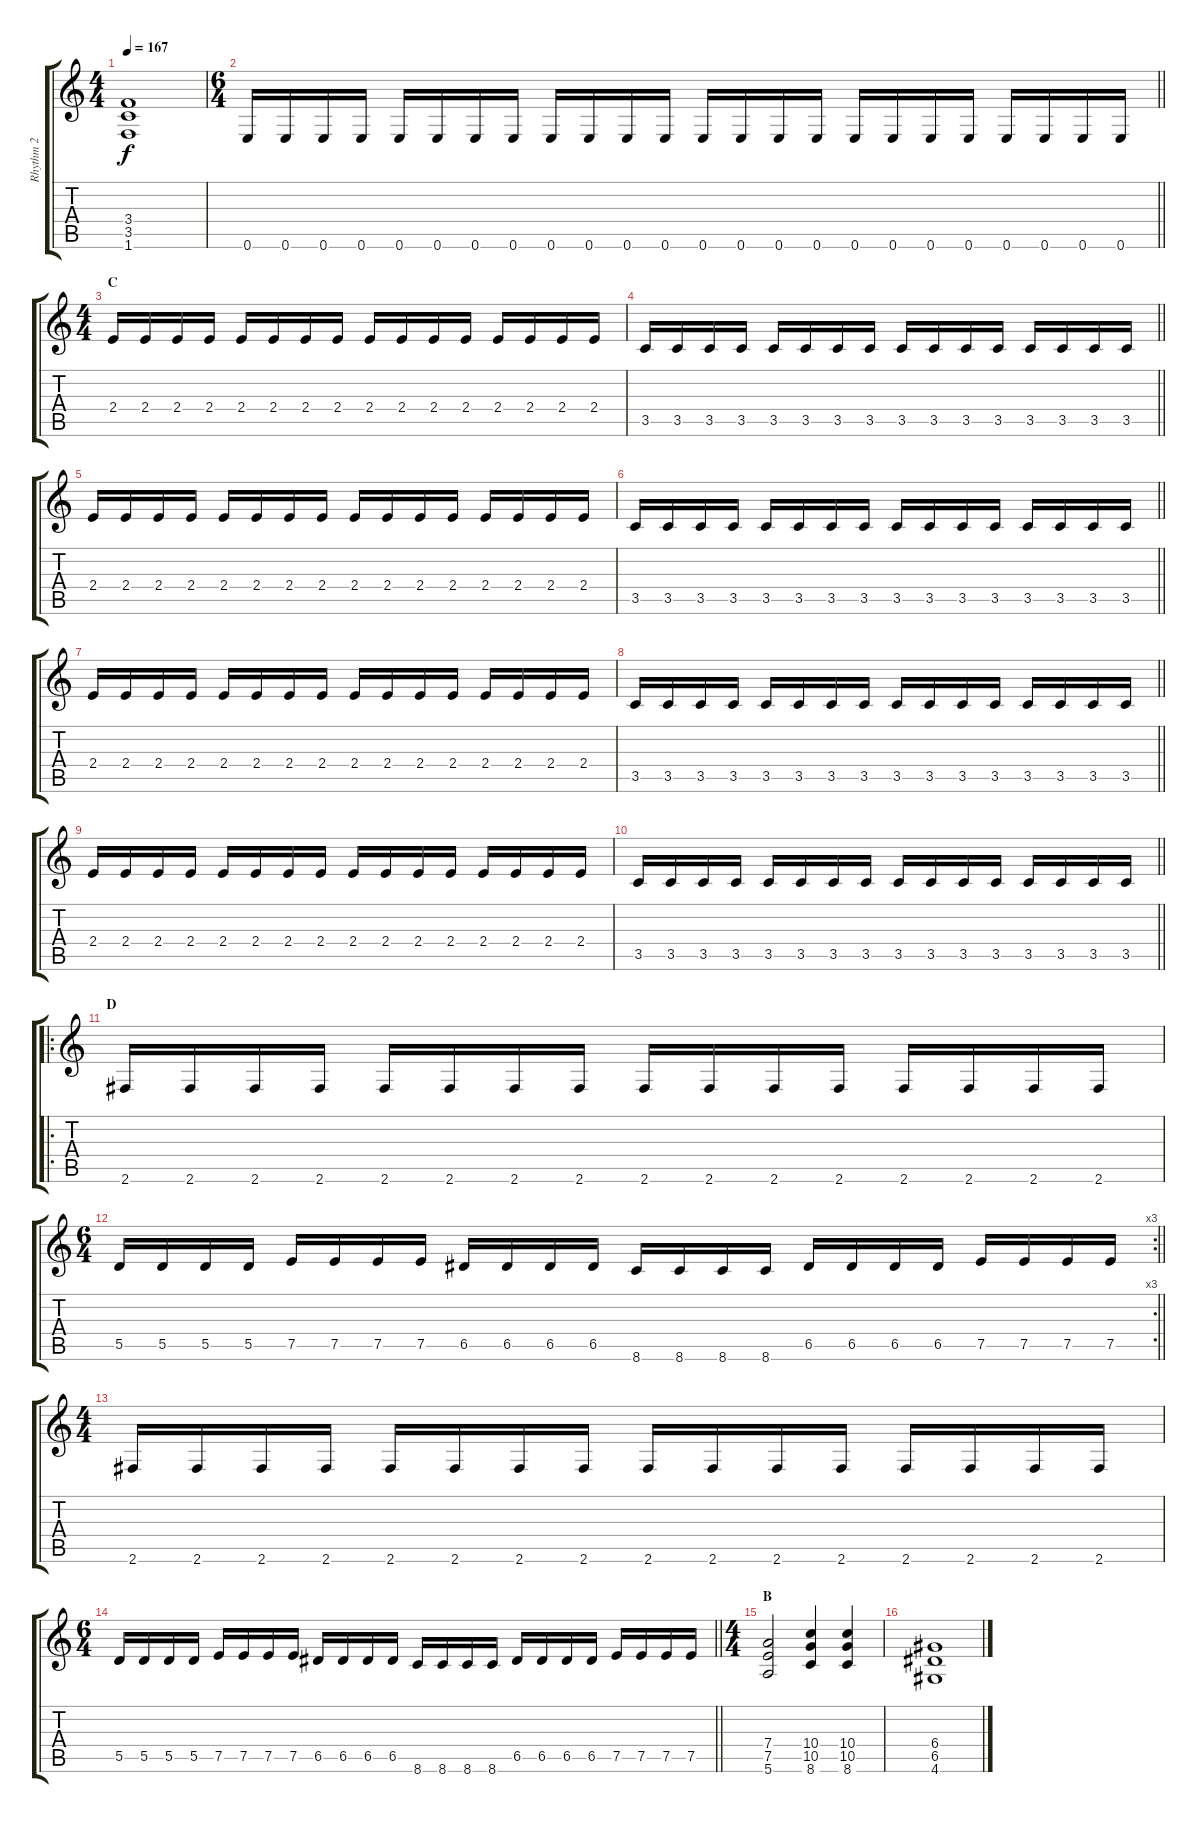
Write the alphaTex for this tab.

\track ("Rhythm 2" "Rhythm 2") {instrument distortionguitar}
\staff {score tabs}
\tuning (E4 B3 G3 D3 A2 E2) {hide}
\ts (4 4)
\tempo 167
\clef g2
\ks c
(3.4 3.5 1.6).1{dy f} |
\ts (6 4)
\barLineRight lightlight
0.6.16 0.6.16 0.6.16 0.6.16 0.6.16 0.6.16 0.6.16 0.6.16 0.6.16 0.6.16 0.6.16 0.6.16 0.6.16 0.6.16 0.6.16 0.6.16 0.6.16 0.6.16 0.6.16 0.6.16 0.6.16 0.6.16 0.6.16 0.6.16 |
\ts (4 4)
\section ("" "C")
2.4.16 2.4.16 2.4.16 2.4.16 2.4.16 2.4.16 2.4.16 2.4.16 2.4.16 2.4.16 2.4.16 2.4.16 2.4.16 2.4.16 2.4.16 2.4.16 |
\barLineRight lightlight
3.5.16 3.5.16 3.5.16 3.5.16 3.5.16 3.5.16 3.5.16 3.5.16 3.5.16 3.5.16 3.5.16 3.5.16 3.5.16 3.5.16 3.5.16 3.5.16 |
\section ("" "")
2.4.16 2.4.16 2.4.16 2.4.16 2.4.16 2.4.16 2.4.16 2.4.16 2.4.16 2.4.16 2.4.16 2.4.16 2.4.16 2.4.16 2.4.16 2.4.16 |
\barLineRight lightlight
3.5.16 3.5.16 3.5.16 3.5.16 3.5.16 3.5.16 3.5.16 3.5.16 3.5.16 3.5.16 3.5.16 3.5.16 3.5.16 3.5.16 3.5.16 3.5.16 |
\section ("" "")
2.4.16 2.4.16 2.4.16 2.4.16 2.4.16 2.4.16 2.4.16 2.4.16 2.4.16 2.4.16 2.4.16 2.4.16 2.4.16 2.4.16 2.4.16 2.4.16 |
\barLineRight lightlight
3.5.16 3.5.16 3.5.16 3.5.16 3.5.16 3.5.16 3.5.16 3.5.16 3.5.16 3.5.16 3.5.16 3.5.16 3.5.16 3.5.16 3.5.16 3.5.16 |
\section ("" "")
2.4.16 2.4.16 2.4.16 2.4.16 2.4.16 2.4.16 2.4.16 2.4.16 2.4.16 2.4.16 2.4.16 2.4.16 2.4.16 2.4.16 2.4.16 2.4.16 |
\barLineRight lightlight
3.5.16 3.5.16 3.5.16 3.5.16 3.5.16 3.5.16 3.5.16 3.5.16 3.5.16 3.5.16 3.5.16 3.5.16 3.5.16 3.5.16 3.5.16 3.5.16 |
\ro
\section ("" "D")
2.6.16 2.6.16 2.6.16 2.6.16 2.6.16 2.6.16 2.6.16 2.6.16 2.6.16 2.6.16 2.6.16 2.6.16 2.6.16 2.6.16 2.6.16 2.6.16 |
\rc 3
\ts (6 4)
\barLineRight lightlight
5.5.16 5.5.16 5.5.16 5.5.16 7.5.16 7.5.16 7.5.16 7.5.16 6.5.16 6.5.16 6.5.16 6.5.16 8.6.16 8.6.16 8.6.16 8.6.16 6.5.16 6.5.16 6.5.16 6.5.16 7.5.16 7.5.16 7.5.16 7.5.16 |
\ts (4 4)
\section ("" "")
2.6.16 2.6.16 2.6.16 2.6.16 2.6.16 2.6.16 2.6.16 2.6.16 2.6.16 2.6.16 2.6.16 2.6.16 2.6.16 2.6.16 2.6.16 2.6.16 |
\ts (6 4)
\barLineRight lightlight
5.5.16 5.5.16 5.5.16 5.5.16 7.5.16 7.5.16 7.5.16 7.5.16 6.5.16 6.5.16 6.5.16 6.5.16 8.6.16 8.6.16 8.6.16 8.6.16 6.5.16 6.5.16 6.5.16 6.5.16 7.5.16 7.5.16 7.5.16 7.5.16 |
\ts (4 4)
\section ("" "B")
(7.4 7.5 5.6).2 (10.4 10.5 8.6).4 (10.4 10.5 8.6).4 |
(6.4 6.5 4.6).1
